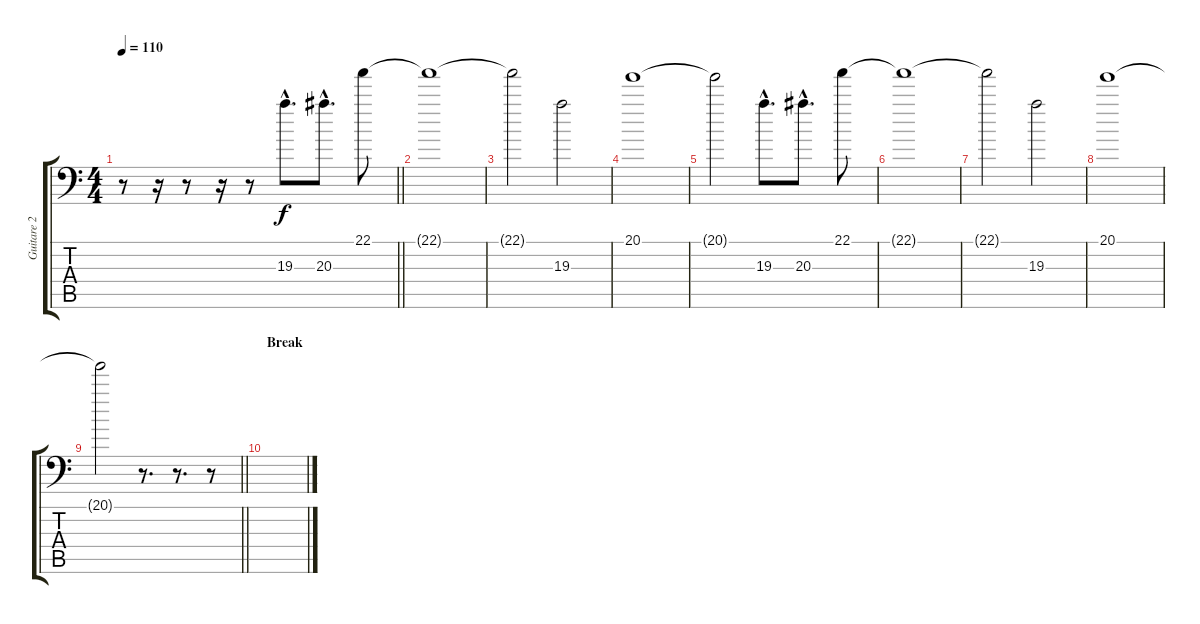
\track ("Guitare 2 - Die" "Guitare 2 ") {instrument overdrivenguitar}
\staff {score tabs}
\tuning (B3 Gb3 D3 A2 E2 A1) {hide}
\ts (4 4)
\tempo 110
\clef f4
\barLineRight lightlight
\ks c
r.8{dy f} r.16 r.8 r.16 r.8 19.3{hac}.8{d} 20.3{hac}.8{d} 22.1.8 |
22.1{t}.1 |
22.1{t}.2 19.3.2 |
20.1.1 |
20.1{t}.2 19.3{hac}.8{d} 20.3{hac}.8{d} 22.1.8 |
22.1{t}.1 |
22.1{t}.2 19.3.2 |
20.1.1 |
\barLineRight lightlight
20.1{t}.2 r.8{d} r.8{d} r.8 |
\section ("" "Break")
